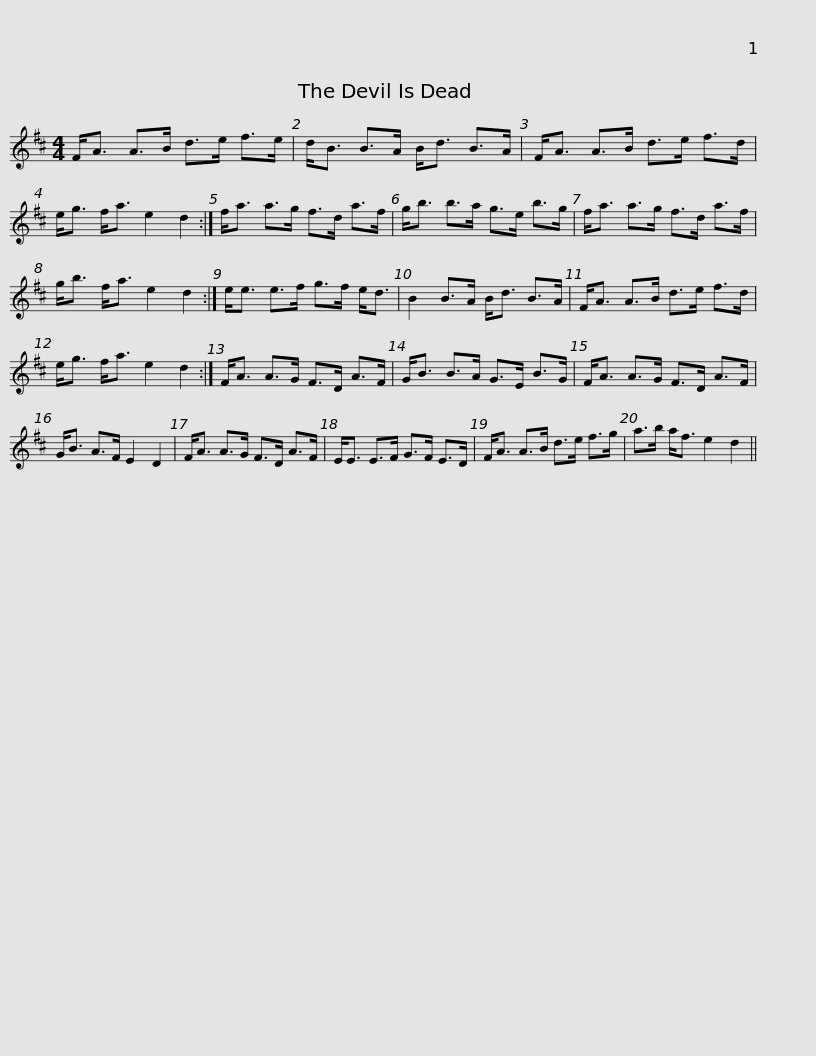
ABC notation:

X:1
L:1/8
M:4/4
I:linebreak $
K:D
V:1 treble
V:1
 F<A A>B d>e f>e | d<B B>A B<d B>A | F<A A>B d>e f>d | e<g f<a e2 d2 :|$ f<a a>g f>d a>f | %5
 g<b b>a g>e b>g | f<a a>g f>d a>f | g<b f<a e2 d2 :|$ e<e e>f g>f e<d | B2 B>A B<d B>A | %10
 F<A A>B d>e f>d | e<g f<a e2 d2 :| F<A A>G F>D A>F |$ G<B B>A G>E B>G | F<A A>G F>D A>F | %15
 G<B A>F E2 D2 | F<A A>G F>D A>F | E<E E>F G>F E>D |$ F<A A>B d>e f>g | a>b a<f e2 d2 || %20
